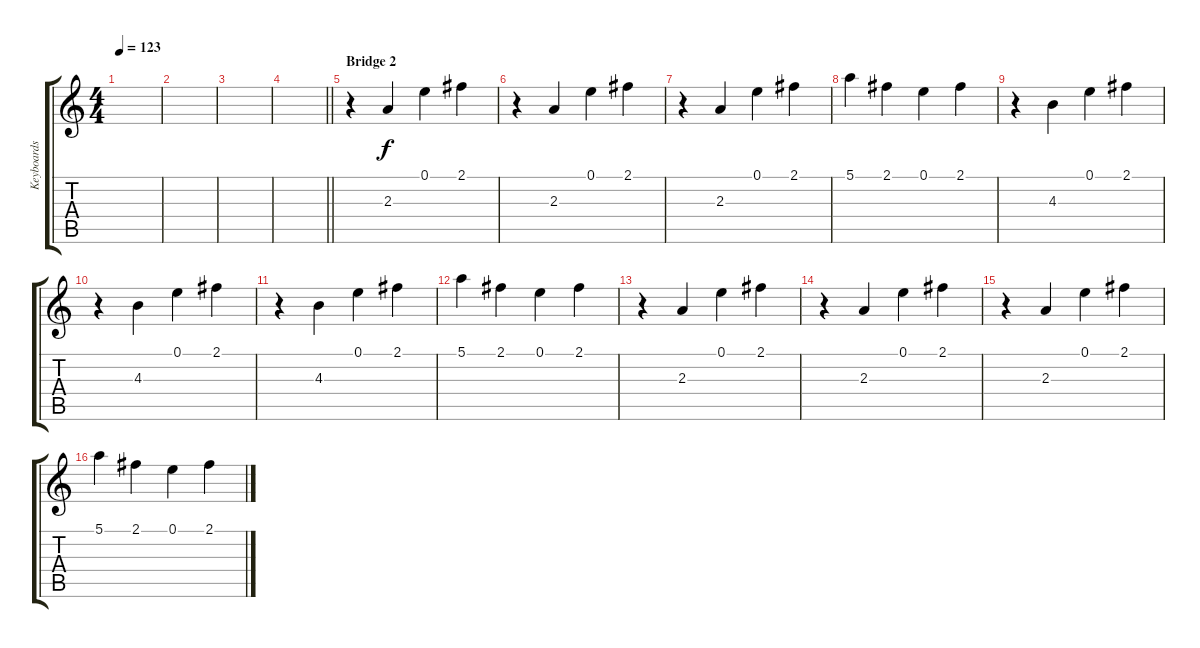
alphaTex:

\track ("Keyboards" "Keyboards") {instrument acousticguitarnylon}
\staff {score tabs}
\tuning (E4 B3 G3 D3 A2 E2) {hide}
\ts (4 4)
\tempo 123
\clef g2
\ks c
|
|
|
\barLineRight lightlight
|
\section ("" "Bridge 2")
r.4 2.3.4 0.1.4 2.1.4 |
r.4 2.3.4 0.1.4 2.1.4 |
r.4 2.3.4 0.1.4 2.1.4 |
5.1.4 2.1.4 0.1.4 2.1.4 |
r.4 4.3.4 0.1.4 2.1.4 |
r.4 4.3.4 0.1.4 2.1.4 |
r.4 4.3.4 0.1.4 2.1.4 |
5.1.4 2.1.4 0.1.4 2.1.4 |
r.4 2.3.4 0.1.4 2.1.4 |
r.4 2.3.4 0.1.4 2.1.4 |
r.4 2.3.4 0.1.4 2.1.4 |
5.1.4 2.1.4 0.1.4 2.1.4
